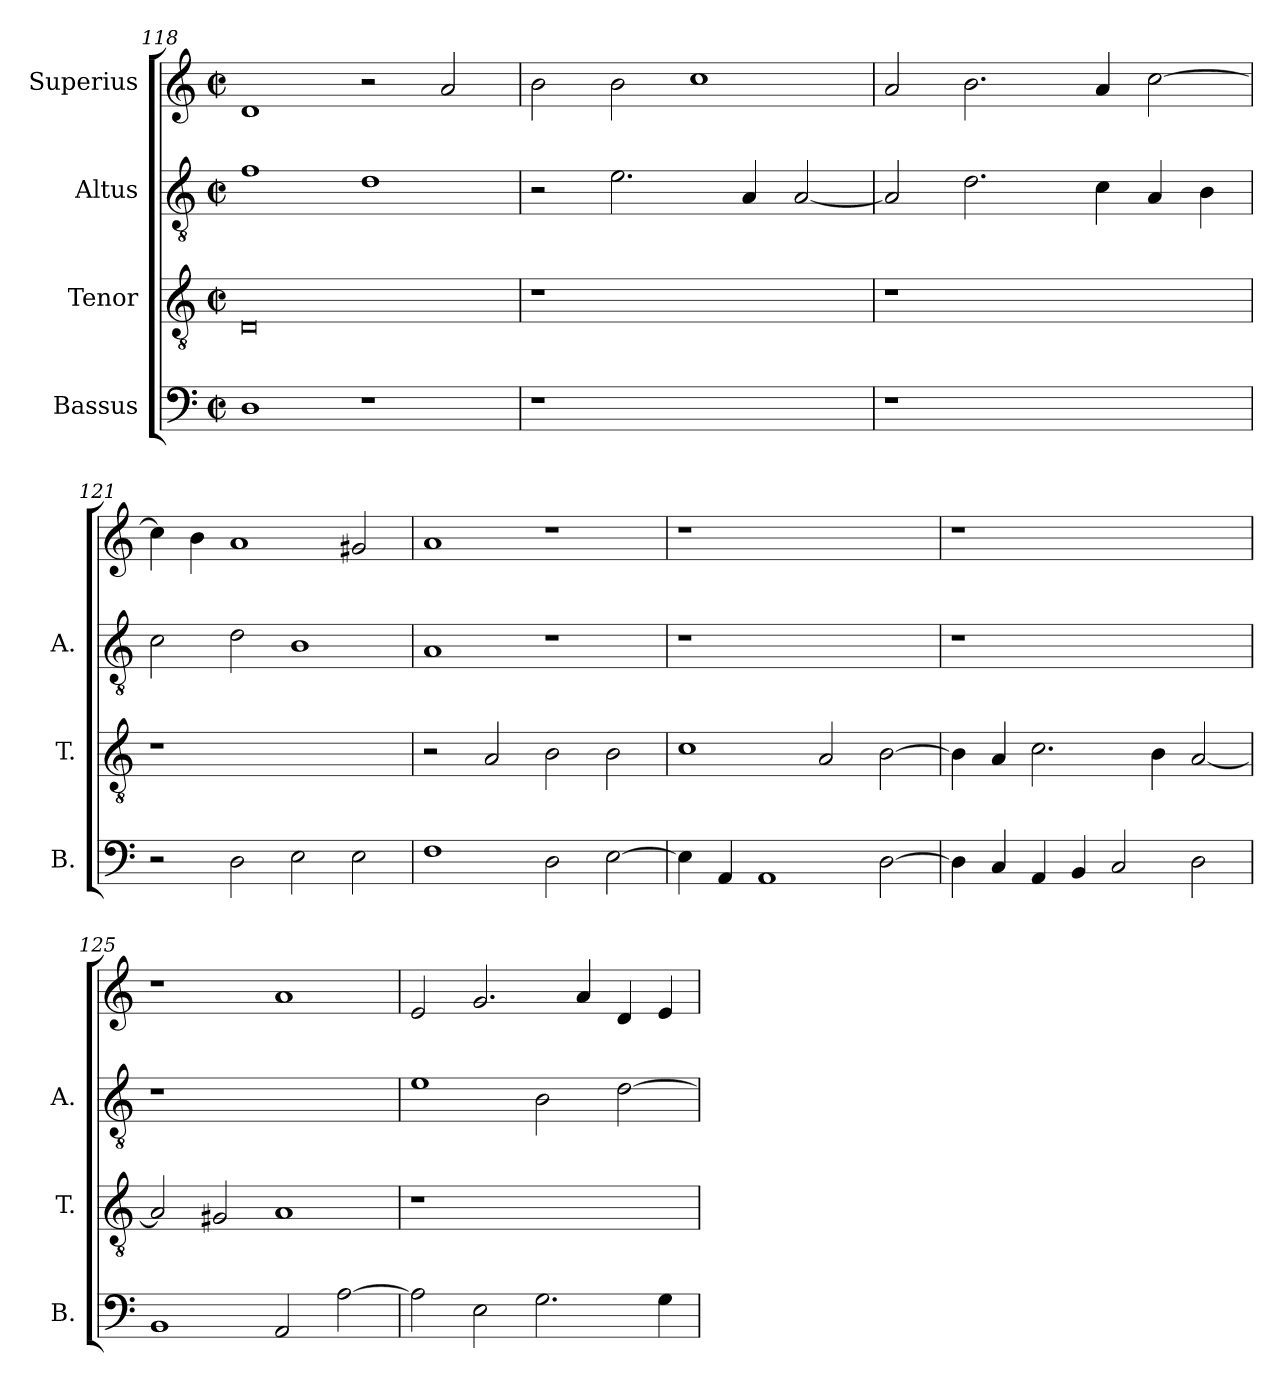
**kern	**kern	**kern	**kern
*part4	*part3	*part2	*part1
*staff4	*staff3	*staff2	*staff1
*I"Bassus	*I"Tenor	*I"Altus	*I"Superius
*I'B.	*I'T.	*I'A.	*
!!LO:PB:g=z
*clefF4	*clefGv2	*clefGv2	*clefG2
*	*ITrd7c12	*ITrd7c12	*
*k[]	*k[]	*k[]	*k[]
*C:	*C:	*C:	*C:
*M2/2	*M2/2	*M2/2	*M2/2
*met(c|)	*met(c|)	*met(c|)	*met(c|)
=118	=118	=118	=118
1Di	0DDi	1Fi	1di
1r	.	1Di	2r
.	.	.	2ai/
=119	=119	=119	=119
!LO:N:vis=1	!LO:N:vis=1	!	!
1r	1r	2r	2bi\
.	.	2.Ei\	2bi\
1ryy	1ryy	.	1cci
.	.	4AAi/	.
.	.	[<2AAi/	.
=120	=120	=120	=120
!LO:N:vis=1	!LO:N:vis=1	!	!
1r	1r	2AAi/]	2ai/
.	.	2.Di\	2.bi\
1ryy	1ryy	.	.
.	.	4Ci\	4ai/
.	.	4AAi/	[>2cci\
.	.	4BBi\	.
=121	=121	=121	=121
!	!LO:N:vis=1	!	!
2r	1r	2Ci\	4cci\]
.	.	.	4bi\
2Di\	.	2Di\	1ai
2Ei\	1ryy	1BBi	.
2Ei\	.	.	2g#Xi/
=122	=122	=122	=122
1Fi	2r	1AAi	1ai
.	2AAi/	.	.
2Di\	2BBi\	1r	1r
[>2Ei\	2BBi\	.	.
!!LO:LB:g=z
=123	=123	=123	=123
!	!	!LO:N:vis=1	!LO:N:vis=1
4Ei\]	1Ci	1r	1r
4AAi/	.	.	.
1AAi	.	.	.
.	2AAi/	1ryy	1ryy
[>2Di\	[>2BBi\	.	.
=124	=124	=124	=124
!	!	!LO:N:vis=1	!LO:N:vis=1
4Di\]	4BBi\]	1r	1r
4Ci/	4AAi/	.	.
4AAi/	2.Ci\	.	.
4BBi/	.	.	.
2Ci/	.	1ryy	1ryy
.	4BBi\	.	.
2Di\	[<2AAi/	.	.
=125	=125	=125	=125
!	!	!LO:N:vis=1	!
1BBi	2AAi/]	1r	1r
.	2GG#Xi/	.	.
2AAi/	1AAi	1ryy	1ai
[>2Ai\	.	.	.
=126	=126	=126	=126
!	!LO:N:vis=1	!	!
2Ai\]	1r	1Ei	2ei/
2Ei\	.	.	2.gi/
2.Gi\	1ryy	2BBi\	.
.	.	.	4ai/
.	.	[>2Di\	4di/
4Gi\	.	.	4ei/
=	=	=	=
*-	*-	*-	*-
